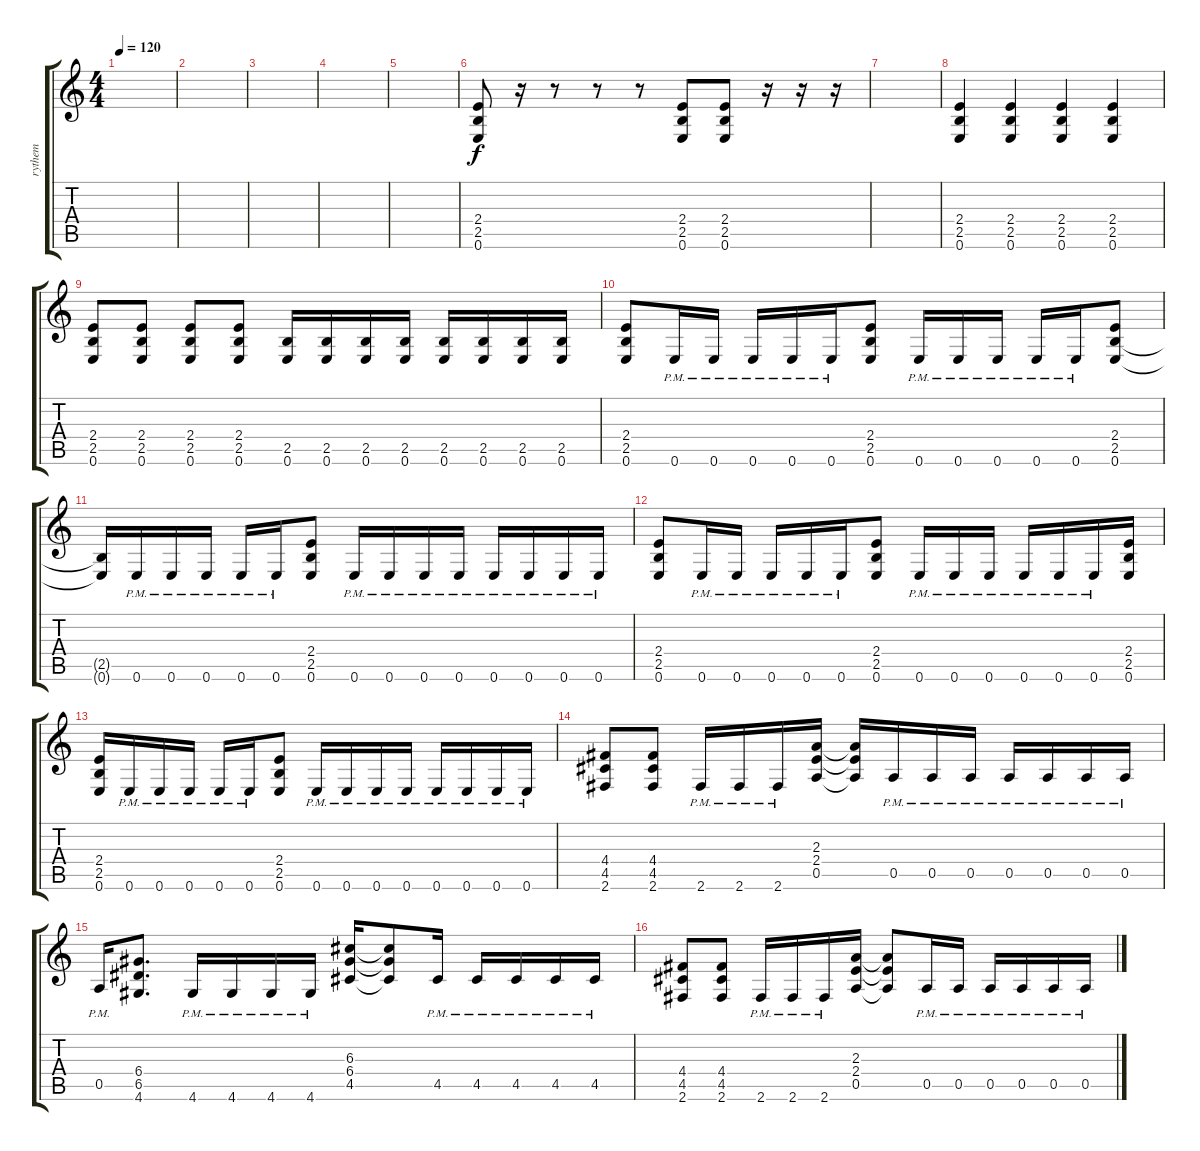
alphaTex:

\track ("rythem" "rythem") {instrument distortionguitar}
\staff {score tabs}
\tuning (E4 B3 G3 D3 A2 E2) {hide}
\ts (4 4)
\tempo 120
\clef g2
\ks c
|
|
|
|
|
(2.4 2.5 0.6).8 r.16 r.8 r.8 r.8 (2.4 2.5 0.6).8 (2.4 2.5 0.6).8 r.16 r.16 r.16 |
|
(2.4 2.5 0.6).4 (2.4 2.5 0.6).4 (2.4 2.5 0.6).4 (2.4 2.5 0.6).4 |
(2.4 2.5 0.6).8 (2.4 2.5 0.6).8 (2.4 2.5 0.6).8 (2.4 2.5 0.6).8 (2.5 0.6).16 (2.5 0.6).16 (2.5 0.6).16 (2.5 0.6).16 (2.5 0.6).16 (2.5 0.6).16 (2.5 0.6).16 (2.5 0.6).16 |
(2.4 2.5 0.6).8 0.6{pm}.16 0.6{pm}.16 0.6{pm}.16 0.6{pm}.16 0.6{pm}.16 (2.4 2.5 0.6).8 0.6{pm}.16 0.6{pm}.16 0.6{pm}.16 0.6{pm}.16 0.6{pm}.16 (2.4 2.5 0.6).8 |
(2.5{t} 0.6{t}).16 0.6{pm}.16 0.6{pm}.16 0.6{pm}.16 0.6{pm}.16 0.6{pm}.16 (2.4 2.5 0.6).8 0.6{pm}.16 0.6{pm}.16 0.6{pm}.16 0.6{pm}.16 0.6{pm}.16 0.6{pm}.16 0.6{pm}.16 0.6{pm}.16 |
(2.4 2.5 0.6).8 0.6{pm}.16 0.6{pm}.16 0.6{pm}.16 0.6{pm}.16 0.6{pm}.16 (2.4 2.5 0.6).8 0.6{pm}.16 0.6{pm}.16 0.6{pm}.16 0.6{pm}.16 0.6{pm}.16 0.6{pm}.16 (2.4 2.5 0.6).16 |
(2.4 2.5 0.6).16 0.6{pm}.16 0.6{pm}.16 0.6{pm}.16 0.6{pm}.16 0.6{pm}.16 (2.4 2.5 0.6).8 0.6{pm}.16 0.6{pm}.16 0.6{pm}.16 0.6{pm}.16 0.6{pm}.16 0.6{pm}.16 0.6{pm}.16 0.6{pm}.16 |
(4.4 4.5 2.6).8 (4.4 4.5 2.6).8 2.6{pm}.16 2.6{pm}.16 2.6{pm}.16 (2.3 2.4 0.5).16 (2.3{t} 2.4{t} 0.5{t}).16 0.5{pm}.16 0.5{pm}.16 0.5{pm}.16 0.5{pm}.16 0.5{pm}.16 0.5{pm}.16 0.5{pm}.16 |
0.5{pm}.16 (6.4 6.5 4.6).8{d} 4.6{pm}.16 4.6{pm}.16 4.6{pm}.16 4.6{pm}.16 (6.3 6.4 4.5).16 (6.3{t} 6.4{t} 4.5{t}).8 4.5{pm}.16 4.5{pm}.16 4.5{pm}.16 4.5{pm}.16 4.5{pm}.16 |
(4.4 4.5 2.6).8 (4.4 4.5 2.6).8 2.6{pm}.16 2.6{pm}.16 2.6{pm}.16 (2.3 2.4 0.5).16 (2.3{t} 2.4{t} 0.5{t}).8 0.5{pm}.16 0.5{pm}.16 0.5{pm}.16 0.5{pm}.16 0.5{pm}.16 0.5{pm}.16
